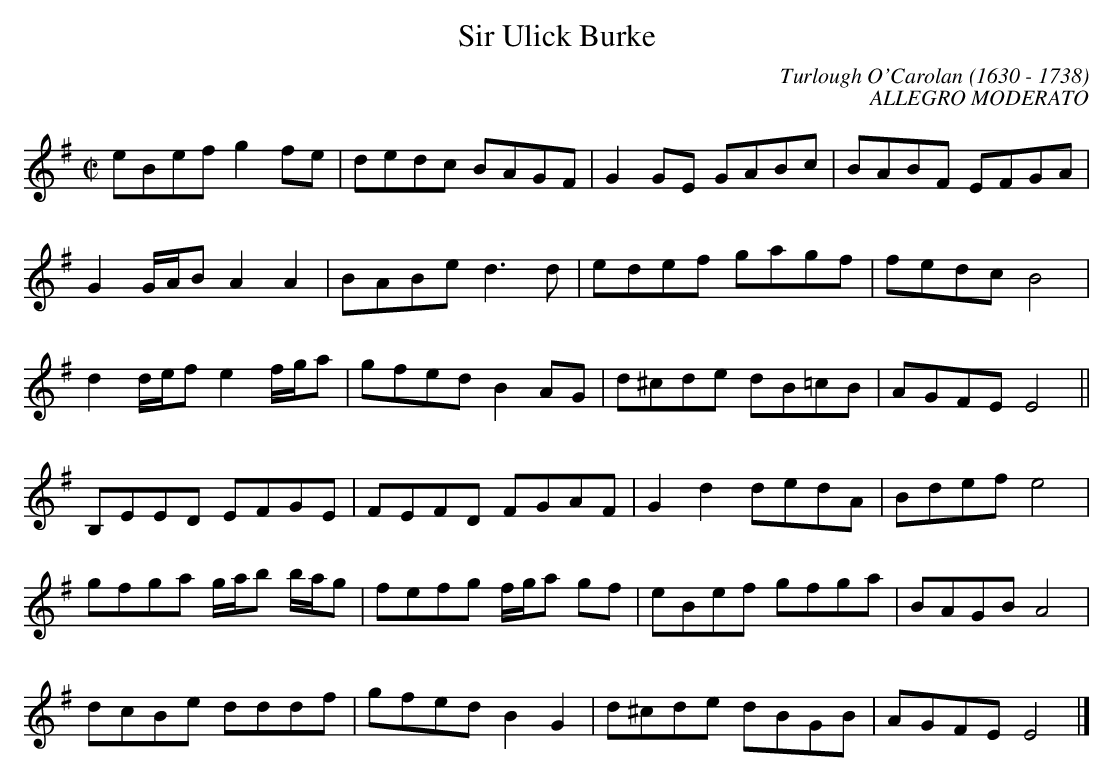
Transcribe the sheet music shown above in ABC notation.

X:1ooc
T:Sir Ulick Burke
C:Turlough O'Carolan (1630 - 1738)
C:ALLEGRO MODERATO
M:C|
L:1/8
K:G
eBef g2fe|dedc BAGF|G2GE GABc|BABF EFGA|
G2G/2A/2B A2A2|BABe d3d|edef gagf|fedc B4|
d2d/2e/2f e2f/2g/2a|gfed B2AG|d^cde dB=cB|AGFE E4||
B,EED EFGE|FEFD FGAF|G2d2dedA|Bdef e4|
gfga g/2a/2b b/2a/2g|fefg f/2g/2a gf|eBef gfga|BAGB A4|
dcBe dddf|gfed B2G2|d^cde dBGB|AGFE E4|]
